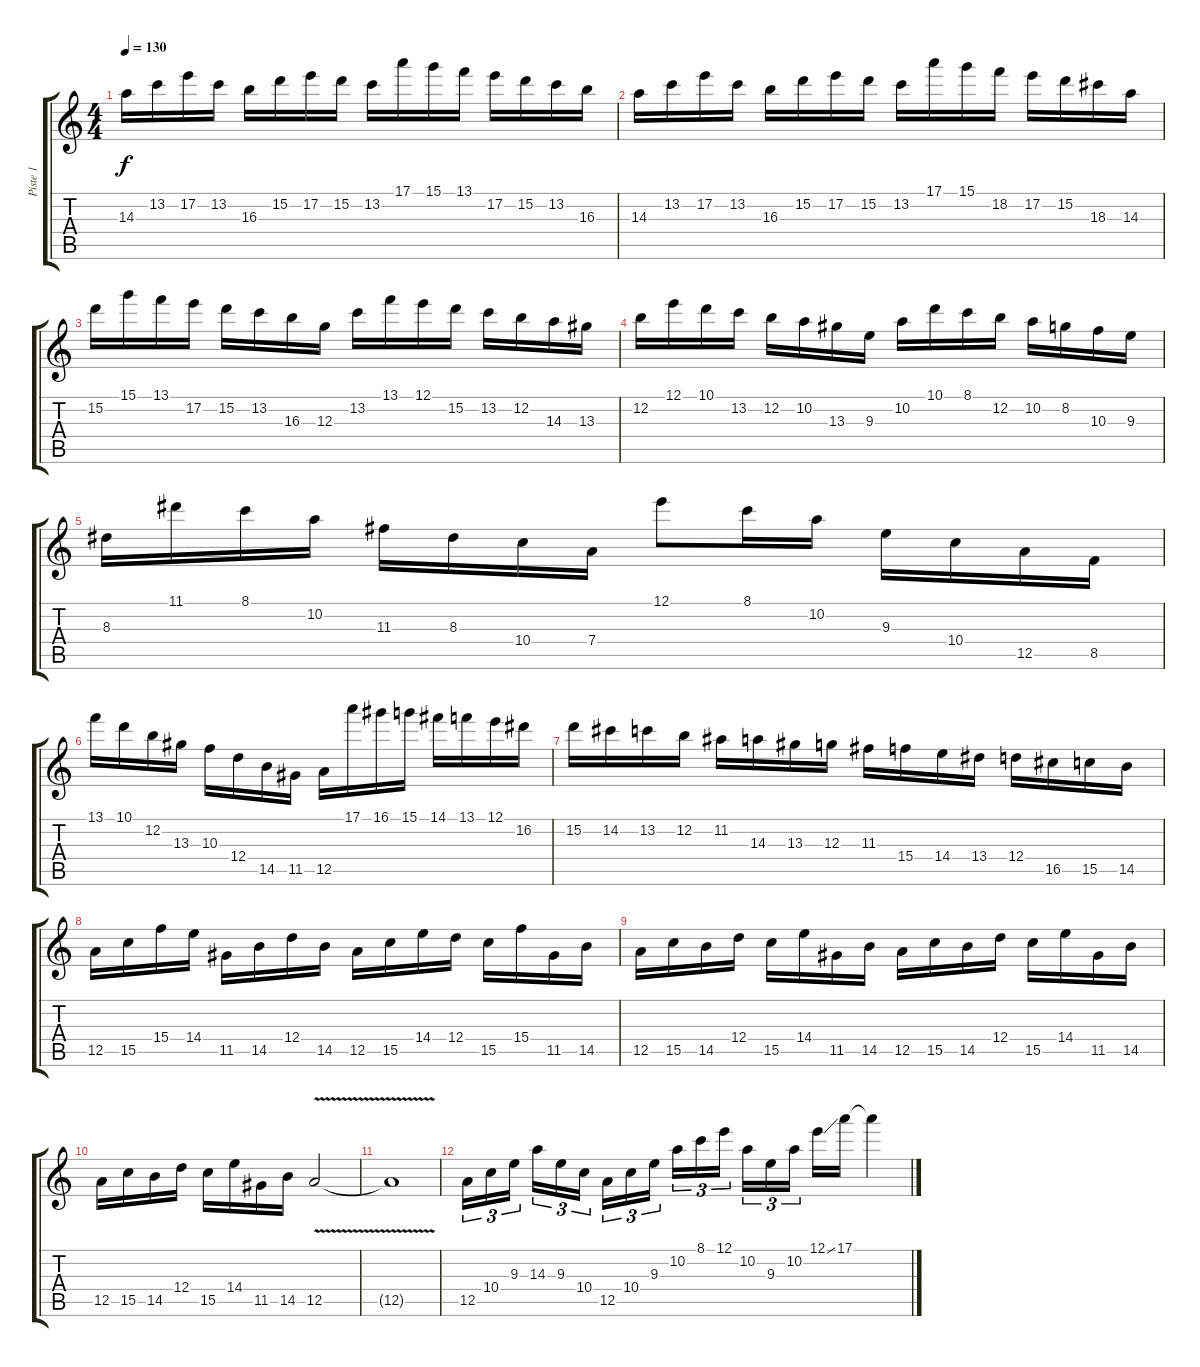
\track ("Piste 1" "Piste 1") {instrument distortionguitar}
\staff {score tabs}
\tuning (E4 B3 G3 D3 A2 E2) {hide}
\ts (4 4)
\tempo 130
\clef g2
\ks c
14.3.16{dy f} 13.2.16 17.2.16 13.2.16 16.3.16 15.2.16 17.2.16 15.2.16 13.2.16 17.1.16 15.1.16 13.1.16 17.2.16 15.2.16 13.2.16 16.3.16 |
14.3.16 13.2.16 17.2.16 13.2.16 16.3.16 15.2.16 17.2.16 15.2.16 13.2.16 17.1.16 15.1.16 18.2.16 17.2.16 15.2.16 18.3.16 14.3.16 |
15.2.16 15.1.16 13.1.16 17.2.16 15.2.16 13.2.16 16.3.16 12.3.16 13.2.16 13.1.16 12.1.16 15.2.16 13.2.16 12.2.16 14.3.16 13.3.16 |
12.2.16 12.1.16 10.1.16 13.2.16 12.2.16 10.2.16 13.3.16 9.3.16 10.2.16 10.1.16 8.1.16 12.2.16 10.2.16 8.2.16 10.3.16 9.3.16 |
8.3.16 11.1.16 8.1.16 10.2.16 11.3.16 8.3.16 10.4.16 7.4.16 12.1.8 8.1.16 10.2.16 9.3.16 10.4.16 12.5.16 8.5.16 |
13.1.16 10.1.16 12.2.16 13.3.16 10.3.16 12.4.16 14.5.16 11.5.16 12.5.16 17.1.16 16.1.16 15.1.16 14.1.16 13.1.16 12.1.16 16.2.16 |
15.2.16 14.2.16 13.2.16 12.2.16 11.2.16 14.3.16 13.3.16 12.3.16 11.3.16 15.4.16 14.4.16 13.4.16 12.4.16 16.5.16 15.5.16 14.5.16 |
12.5.16 15.5.16 15.4.16 14.4.16 11.5.16 14.5.16 12.4.16 14.5.16 12.5.16 15.5.16 14.4.16 12.4.16 15.5.16 15.4.16 11.5.16 14.5.16 |
12.5.16 15.5.16 14.5.16 12.4.16 15.5.16 14.4.16 11.5.16 14.5.16 12.5.16 15.5.16 14.5.16 12.4.16 15.5.16 14.4.16 11.5.16 14.5.16 |
12.5.16 15.5.16 14.5.16 12.4.16 15.5.16 14.4.16 11.5.16 14.5.16 12.5{v}.2 |
12.5{v t}.1 |
12.5.16{tu (3 2)} 10.4.16{tu (3 2)} 9.3.16{tu (3 2) beam splitsecondary} 14.3.16{tu (3 2)} 9.3.16{tu (3 2)} 10.4.16{tu (3 2)} 12.5.16{tu (3 2)} 10.4.16{tu (3 2)} 9.3.16{tu (3 2) beam splitsecondary} 10.2.16{tu (3 2)} 8.1.16{tu (3 2)} 12.1.16{tu (3 2)} 10.2.16{tu (3 2)} 9.3.16{tu (3 2)} 10.2.16{tu (3 2) beam splitsecondary} 12.1{ss}.16 17.1.16 17.1{t}.4
